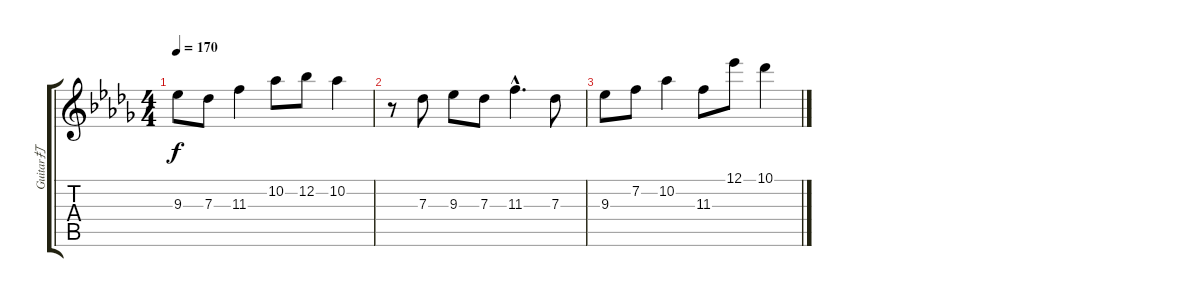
\track ("Guitar打" "Guitar打") {instrument distortionguitar}
\staff {score tabs}
\tuning (Eb4 Bb3 Gb3 Db3 Ab2 Eb2) {hide}
\ts (4 4)
\tempo 170
\clef g2
\ks db
9.3.8{dy f} 7.3.8 11.3.4 10.2.8 12.2.8 10.2.4 |
r.8 7.3.8 9.3.8 7.3.8 11.3{hac}.4{d} 7.3.8 |
9.3.8 7.2.8 10.2.4 11.3.8 12.1.8 10.1.4
